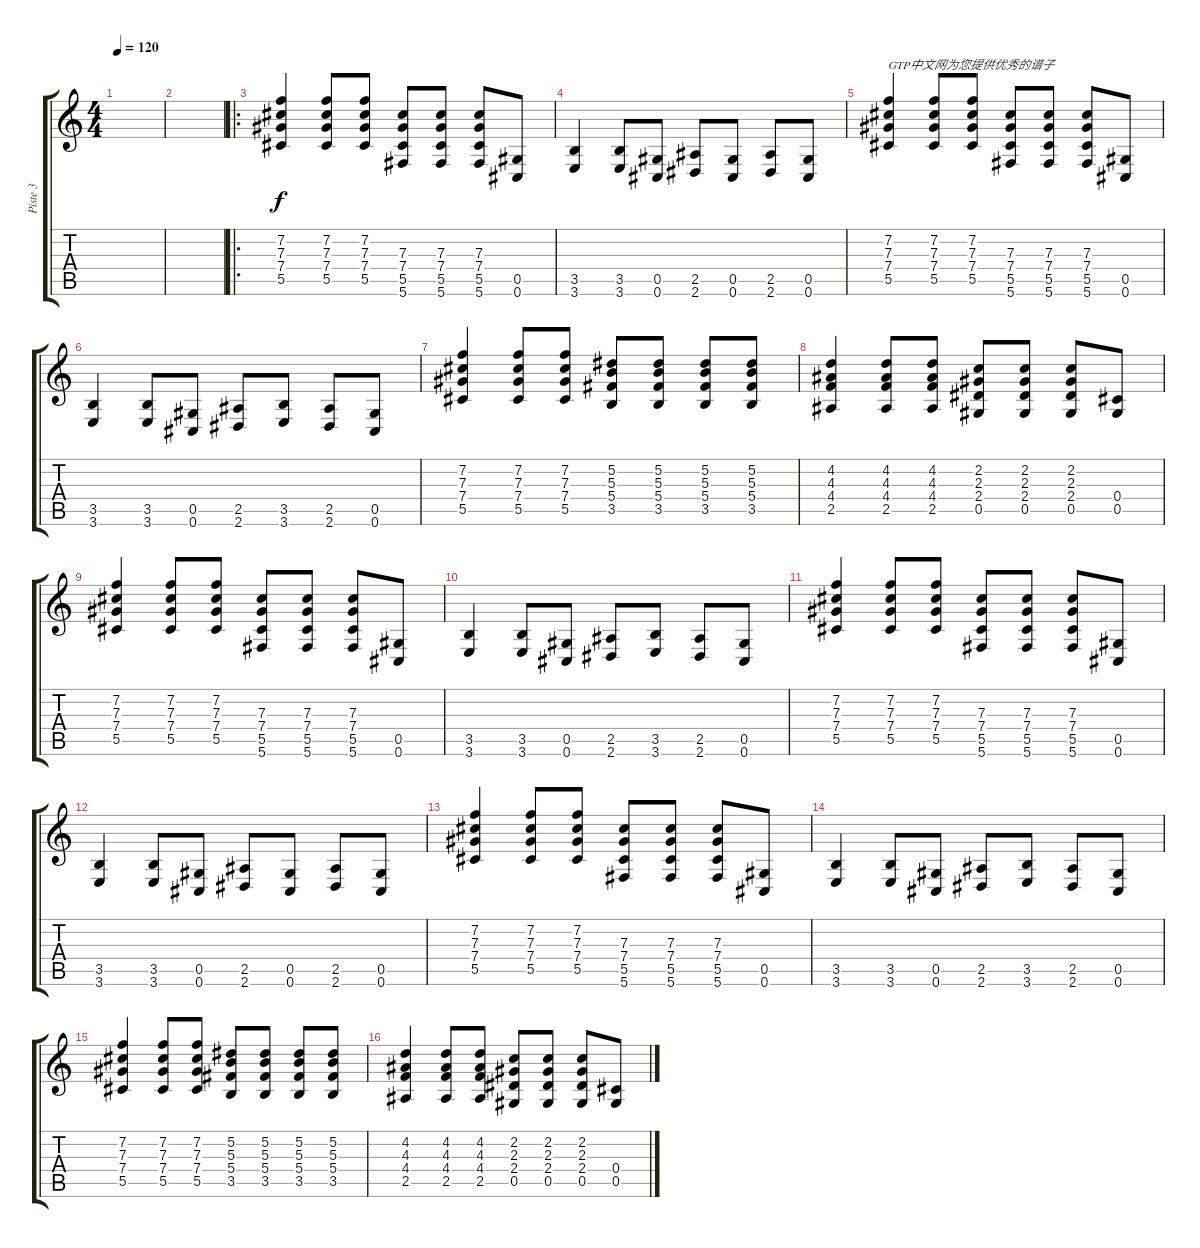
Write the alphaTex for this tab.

\track ("Piste 3" "Piste 3") {instrument electricguitarclean}
\staff {score tabs}
\tuning (Eb4 Bb3 Gb3 Db3 Ab2 Db2) {hide}
\ts (4 4)
\tempo 120
\clef g2
\ks c
|
|
\ro
(7.2 7.3 7.4 5.5).4 (7.2 7.3 7.4 5.5).8 (7.2 7.3 7.4 5.5).8 (7.3 7.4 5.5 5.6).8 (7.3 7.4 5.5 5.6).8 (7.3 7.4 5.5 5.6).8 (0.5 0.6).8 |
(3.5 3.6).4 (3.5 3.6).8 (0.5 0.6).8 (2.5 2.6).8 (0.5 0.6).8 (2.5 2.6).8 (0.5 0.6).8 |
(7.2 7.3 7.4 5.5).4{txt "GTP中文网为您提供优秀的谱子"} (7.2 7.3 7.4 5.5).8 (7.2 7.3 7.4 5.5).8 (7.3 7.4 5.5 5.6).8 (7.3 7.4 5.5 5.6).8 (7.3 7.4 5.5 5.6).8 (0.5 0.6).8 |
(3.5 3.6).4 (3.5 3.6).8 (0.5 0.6).8 (2.5 2.6).8 (3.5 3.6).8 (2.5 2.6).8 (0.5 0.6).8 |
(7.2 7.3 7.4 5.5).4 (7.2 7.3 7.4 5.5).8 (7.2 7.3 7.4 5.5).8 (5.2 5.3 5.4 3.5).8 (5.2 5.3 5.4 3.5).8 (5.2 5.3 5.4 3.5).8 (5.2 5.3 5.4 3.5).8 |
(4.2 4.3 4.4 2.5).4 (4.2 4.3 4.4 2.5).8 (4.2 4.3 4.4 2.5).8 (2.2 2.3 2.4 0.5).8 (2.2 2.3 2.4 0.5).8 (2.2 2.3 2.4 0.5).8 (0.4 0.5).8 |
(7.2 7.3 7.4 5.5).4 (7.2 7.3 7.4 5.5).8 (7.2 7.3 7.4 5.5).8 (7.3 7.4 5.5 5.6).8 (7.3 7.4 5.5 5.6).8 (7.3 7.4 5.5 5.6).8 (0.5 0.6).8 |
(3.5 3.6).4 (3.5 3.6).8 (0.5 0.6).8 (2.5 2.6).8 (3.5 3.6).8 (2.5 2.6).8 (0.5 0.6).8 |
(7.2 7.3 7.4 5.5).4 (7.2 7.3 7.4 5.5).8 (7.2 7.3 7.4 5.5).8 (7.3 7.4 5.5 5.6).8 (7.3 7.4 5.5 5.6).8 (7.3 7.4 5.5 5.6).8 (0.5 0.6).8 |
(3.5 3.6).4 (3.5 3.6).8 (0.5 0.6).8 (2.5 2.6).8 (0.5 0.6).8 (2.5 2.6).8 (0.5 0.6).8 |
(7.2 7.3 7.4 5.5).4 (7.2 7.3 7.4 5.5).8 (7.2 7.3 7.4 5.5).8 (7.3 7.4 5.5 5.6).8 (7.3 7.4 5.5 5.6).8 (7.3 7.4 5.5 5.6).8 (0.5 0.6).8 |
(3.5 3.6).4 (3.5 3.6).8 (0.5 0.6).8 (2.5 2.6).8 (3.5 3.6).8 (2.5 2.6).8 (0.5 0.6).8 |
(7.2 7.3 7.4 5.5).4 (7.2 7.3 7.4 5.5).8 (7.2 7.3 7.4 5.5).8 (5.2 5.3 5.4 3.5).8 (5.2 5.3 5.4 3.5).8 (5.2 5.3 5.4 3.5).8 (5.2 5.3 5.4 3.5).8 |
(4.2 4.3 4.4 2.5).4 (4.2 4.3 4.4 2.5).8 (4.2 4.3 4.4 2.5).8 (2.2 2.3 2.4 0.5).8 (2.2 2.3 2.4 0.5).8 (2.2 2.3 2.4 0.5).8 (0.4 0.5).8
